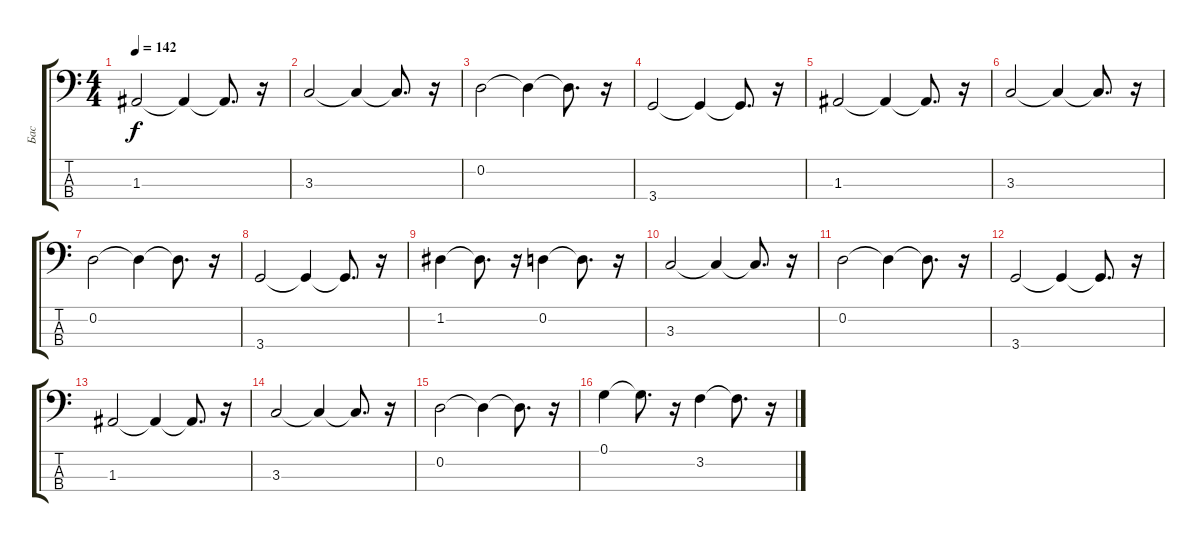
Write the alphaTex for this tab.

\track ("Бас" "Бас") {instrument electricbassfinger}
\staff {score tabs}
\tuning (G2 D2 A1 E1) {hide}
\ts (4 4)
\tempo 142
\clef f4
\ks c
1.3.2{dy f} 1.3{t}.4 1.3{t}.8{d} r.16 |
3.3.2 3.3{t}.4 3.3{t}.8{d} r.16 |
0.2.2 0.2{t}.4 0.2{t}.8{d} r.16 |
3.4.2 3.4{t}.4 3.4{t}.8{d} r.16 |
1.3.2 1.3{t}.4 1.3{t}.8{d} r.16 |
3.3.2 3.3{t}.4 3.3{t}.8{d} r.16 |
0.2.2 0.2{t}.4 0.2{t}.8{d} r.16 |
3.4.2 3.4{t}.4 3.4{t}.8{d} r.16 |
1.2.4 1.2{t}.8{d} r.16 0.2.4 0.2{t}.8{d} r.16 |
3.3.2 3.3{t}.4 3.3{t}.8{d} r.16 |
0.2.2 0.2{t}.4 0.2{t}.8{d} r.16 |
3.4.2 3.4{t}.4 3.4{t}.8{d} r.16 |
1.3.2 1.3{t}.4 1.3{t}.8{d} r.16 |
3.3.2 3.3{t}.4 3.3{t}.8{d} r.16 |
0.2.2 0.2{t}.4 0.2{t}.8{d} r.16 |
0.1.4 0.1{t}.8{d} r.16 3.2.4 3.2{t}.8{d} r.16
